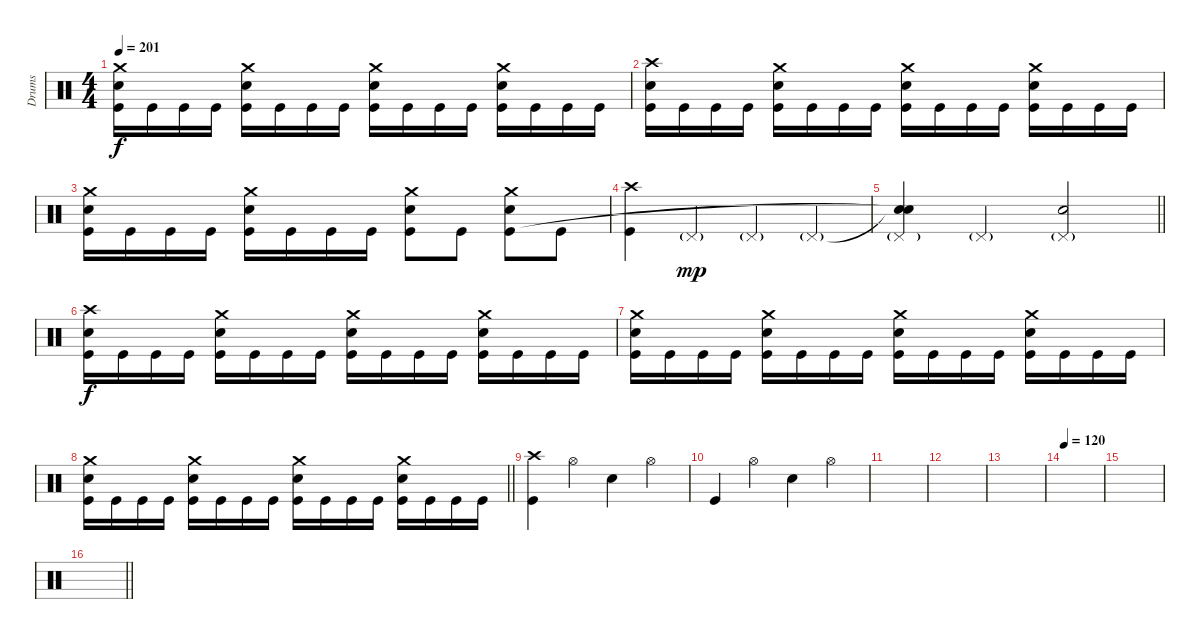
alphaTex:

\track ("Drums" "Drums") {instrument percussion}
\staff
\articulation defaults
\ts (4 4)
\tempo 201
\clef neutral
\ks c
("Crash medium (hit)" "Electric Snare (hit)" "Kick (hit)").16{dy f} "Kick (hit)".16 "Kick (hit)".16 "Kick (hit)".16 ("Crash medium (hit)" "Electric Snare (hit)" "Kick (hit)").16 "Kick (hit)".16 "Kick (hit)".16 "Kick (hit)".16 ("Crash medium (hit)" "Electric Snare (hit)" "Kick (hit)").16 "Kick (hit)".16 "Kick (hit)".16 "Kick (hit)".16 ("Crash medium (hit)" "Electric Snare (hit)" "Kick (hit)").16 "Kick (hit)".16 "Kick (hit)".16 "Kick (hit)".16 |
("Crash high (hit)" "Electric Snare (hit)" "Kick (hit)").16 "Kick (hit)".16 "Kick (hit)".16 "Kick (hit)".16 ("Crash medium (hit)" "Electric Snare (hit)" "Kick (hit)").16 "Kick (hit)".16 "Kick (hit)".16 "Kick (hit)".16 ("Crash medium (hit)" "Electric Snare (hit)" "Kick (hit)").16 "Kick (hit)".16 "Kick (hit)".16 "Kick (hit)".16 ("Crash medium (hit)" "Electric Snare (hit)" "Kick (hit)").16 "Kick (hit)".16 "Kick (hit)".16 "Kick (hit)".16 |
("Crash medium (hit)" "Electric Snare (hit)" "Kick (hit)").16 "Kick (hit)".16 "Kick (hit)".16 "Kick (hit)".16 ("Crash medium (hit)" "Electric Snare (hit)" "Kick (hit)").16 "Kick (hit)".16 "Kick (hit)".16 "Kick (hit)".16 ("Crash medium (hit)" "Electric Snare (hit)" "Kick (hit)").8 "Kick (hit)".8 ("Crash medium (hit)" "Electric Snare (hit)" "Kick (hit)").8 "Kick (hit)".8 |
("Crash high (hit)" "Kick (hit)").4 "Pedal Hi-Hat (hit)"{g}.4{dy mp} "Pedal Hi-Hat (hit)"{g}.4 "Pedal Hi-Hat (hit)"{g}.4 |
\barLineRight lightlight
("Snare (hit)"{t} "Pedal Hi-Hat (hit)"{g} "Snare (hit)"{t}).4 "Pedal Hi-Hat (hit)"{g}.4 ("Pedal Hi-Hat (hit)"{g} "Electric Snare (hit)").2 |
("Crash high (hit)" "Electric Snare (hit)" "Kick (hit)").16{dy f} "Kick (hit)".16 "Kick (hit)".16 "Kick (hit)".16 ("Crash medium (hit)" "Electric Snare (hit)" "Kick (hit)").16 "Kick (hit)".16 "Kick (hit)".16 "Kick (hit)".16 ("Crash medium (hit)" "Electric Snare (hit)" "Kick (hit)").16 "Kick (hit)".16 "Kick (hit)".16 "Kick (hit)".16 ("Crash medium (hit)" "Electric Snare (hit)" "Kick (hit)").16 "Kick (hit)".16 "Kick (hit)".16 "Kick (hit)".16 |
("Crash medium (hit)" "Electric Snare (hit)" "Kick (hit)").16 "Kick (hit)".16 "Kick (hit)".16 "Kick (hit)".16 ("Crash medium (hit)" "Electric Snare (hit)" "Kick (hit)").16 "Kick (hit)".16 "Kick (hit)".16 "Kick (hit)".16 ("Crash medium (hit)" "Electric Snare (hit)" "Kick (hit)").16 "Kick (hit)".16 "Kick (hit)".16 "Kick (hit)".16 ("Crash medium (hit)" "Electric Snare (hit)" "Kick (hit)").16 "Kick (hit)".16 "Kick (hit)".16 "Kick (hit)".16 |
\barLineRight lightlight
("Crash medium (hit)" "Electric Snare (hit)" "Kick (hit)").16 "Kick (hit)".16 "Kick (hit)".16 "Kick (hit)".16 ("Crash medium (hit)" "Electric Snare (hit)" "Kick (hit)").16 "Kick (hit)".16 "Kick (hit)".16 "Kick (hit)".16 ("Crash medium (hit)" "Electric Snare (hit)" "Kick (hit)").16 "Kick (hit)".16 "Kick (hit)".16 "Kick (hit)".16 ("Crash medium (hit)" "Electric Snare (hit)" "Kick (hit)").16 "Kick (hit)".16 "Kick (hit)".16 "Kick (hit)".16 |
("Crash high (hit)" "Kick (hit)").4 "Hi-Hat (open)".4 "Electric Snare (hit)".4 "Hi-Hat (open)".4 |
"Kick (hit)".4 "Hi-Hat (open)".4 "Electric Snare (hit)".4 "Hi-Hat (open)".4 |
|
|
|
\tempo 120
|
|
\barLineRight lightlight
